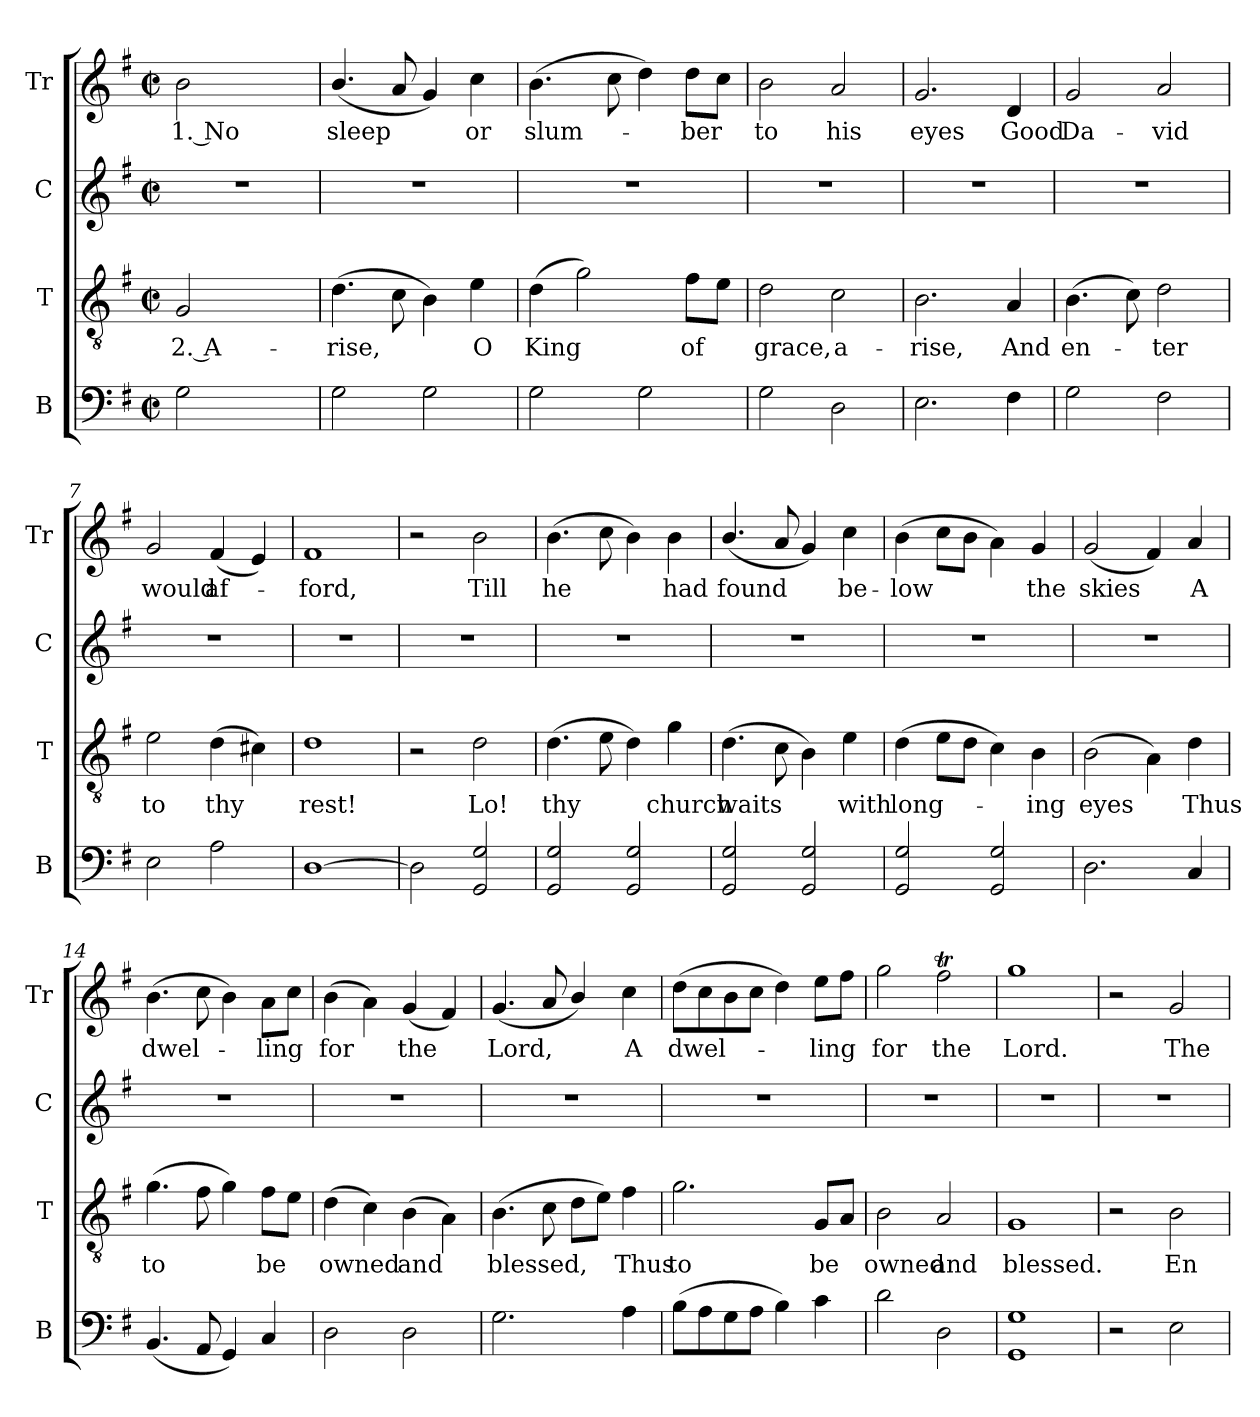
**kern	**kern	**text	**kern	**kern	**text
*part4	*part3	*part3	*part2	*part1	*part1
*staff4	*staff3	*staff3	*staff2	*staff1	*staff1
*I"B	*I"T	*	*I"C	*I"Tr	*
*I'B	*I'T	*	*I'C	*I'Tr	*
*clefF4	*clefGv2	*	*clefG2	*clefG2	*
*k[f#]	*k[f#]	*	*k[f#]	*k[f#]	*
*M2/2	*M2/2	*	*M2/2	*M2/2	*
*met(c|)	*met(c|)	*	*met(c|)	*met(c|)	*
*MM140	*MM140	*	*MM140	*MM140	*
=1	=1	=1	=1	=1	=1
!	!	!LO:LY:b	!	!	!LO:LY:b
2G\	2G/	2. A-	1r	2b\	1. No
2ryy	2ryy	.	.	2ryy	.
=2	=2	=2	=2	=2	=2
!	!	!LO:LY:b	!	!	!LO:LY:b
2G\	(>4.d\	-rise,	1r	(<4.b/	sleep
.	8c\	.	.	8a/	.
2G\	4B\)	.	.	4g/)	.
!	!	!LO:LY:b	!	!	!LO:LY:b
.	4e\	O	.	4cc\	or
=3	=3	=3	=3	=3	=3
!	!	!LO:LY:b	!	!	!LO:LY:b
2G\	(>4d\	King	1r	(>4.b\	slum-
.	2g\)	.	.	.	.
.	.	.	.	8cc\	.
2G\	.	.	.	4dd\)	.
!	!	!LO:LY:b	!	!	!LO:LY:b
.	8f#\L	of	.	8dd\L	-ber
.	8e\J	.	.	8cc\J	.
=4	=4	=4	=4	=4	=4
!	!	!LO:LY:b	!	!	!LO:LY:b
2G\	2d\	grace,	1r	2b\	to
!	!	!LO:LY:b	!	!	!LO:LY:b
2D\	2c\	a-	.	2a/	his
=5	=5	=5	=5	=5	=5
!	!	!LO:LY:b	!	!	!LO:LY:b
2.E\	2.B\	-rise,	1r	2.g/	eyes
!	!	!LO:LY:b	!	!	!LO:LY:b
4F#\	4A/	And	.	4d/	Good
=6	=6	=6	=6	=6	=6
!	!	!LO:LY:b	!	!	!LO:LY:b
2G\	(>4.B\	en-	1r	2g/	Da-
.	8c\)	.	.	.	.
!	!	!LO:LY:b	!	!	!LO:LY:b
2F#\	2d\	-ter	.	2a/	-vid
=7	=7	=7	=7	=7	=7
!	!	!LO:LY:b	!	!	!LO:LY:b
2E\	2e\	to	1r	2g/	would
!	!	!LO:LY:b	!	!	!LO:LY:b
2A\	(>4d\	thy	.	(<4f#/	af-
.	4c#X\)	.	.	4e/)	.
=8	=8	=8	=8	=8	=8
!	!	!LO:LY:b	!	!	!LO:LY:b
[1D	1d	rest!	1r	1f#	-ford,
=9	=9	=9	=9	=9	=9
2D\]	2r	.	1r	2r	.
!	!	!LO:LY:b	!	!	!LO:LY:b
2GG/ 2G/	2d\	Lo!	.	2b\	Till
=10	=10	=10	=10	=10	=10
!	!	!LO:LY:b	!	!	!LO:LY:b
2GG/ 2G/	(>4.d\	thy	1r	(>4.b\	he
.	8e\	.	.	8cc\	.
2GG/ 2G/	4d\)	.	.	4b\)	.
!	!	!LO:LY:b	!	!	!LO:LY:b
.	4g\	church	.	4b\	had
!!LO:LB:g=z
=11	=11	=11	=11	=11	=11
!	!	!LO:LY:b	!	!	!LO:LY:b
2GG/ 2G/	(>4.d\	waits	1r	(<4.b/	found
.	8c\	.	.	8a/	.
2GG/ 2G/	4B\)	.	.	4g/)	.
!	!	!LO:LY:b	!	!	!LO:LY:b
.	4e\	with	.	4cc\	be-
=12	=12	=12	=12	=12	=12
!	!	!LO:LY:b	!	!	!LO:LY:b
2GG/ 2G/	(>4d\	long-	1r	(>4b\	-low
.	8e\L	.	.	8cc\L	.
.	8d\J	.	.	8b\J	.
2GG/ 2G/	4c\)	.	.	4a\)	.
!	!	!LO:LY:b	!	!	!LO:LY:b
.	4B\	-ing	.	4g/	the
=13	=13	=13	=13	=13	=13
!	!	!LO:LY:b	!	!	!LO:LY:b
2.D\	(>2B\	eyes	1r	(<2g/	skies
.	4A\)	.	.	4f#/)	.
!	!	!LO:LY:b	!	!	!LO:LY:b
4C/	4d\	Thus	.	4a/	A
=14	=14	=14	=14	=14	=14
!	!	!LO:LY:b	!	!	!LO:LY:b
(<4.BB/	(>4.g\	to	1r	(>4.b\	dwel-
8AA/	8f#\	.	.	8cc\	.
4GG/)	4g\)	.	.	4b\)	.
!	!	!LO:LY:b	!	!	!LO:LY:b
4C/	8f#\L	be	.	8a\L	-ling
.	8e\J	.	.	8cc\J	.
=15	=15	=15	=15	=15	=15
!	!	!LO:LY:b	!	!	!LO:LY:b
2D\	(>4d\	owned	1r	(>4b\	for
.	4c\)	.	.	4a\)	.
!	!	!LO:LY:b	!	!	!LO:LY:b
2D\	(>4B\	and	.	(<4g/	the
.	4A\)	.	.	4f#/)	.
=16	=16	=16	=16	=16	=16
!	!	!LO:LY:b	!	!	!LO:LY:b
2.G\	(>4.B\	blessed,	1r	(<4.g/	Lord,
.	8c\	.	.	8a/	.
.	8d\L	.	.	4b/)	.
.	8e\J)	.	.	.	.
!	!	!LO:LY:b	!	!	!LO:LY:b
4A\	4f#\	Thus	.	4cc\	A
=17	=17	=17	=17	=17	=17
!	!	!LO:LY:b	!	!	!LO:LY:b
(>8B\L	2.g\	to	1r	(>8dd\L	dwel-
8A\	.	.	.	8cc\	.
8G\	.	.	.	8b\	.
8A\J	.	.	.	8cc\J	.
4B\)	.	.	.	4dd\)	.
!	!	!LO:LY:b	!	!	!LO:LY:b
4c\	8G/L	be	.	8ee\L	-ling
.	8A/J	.	.	8ff#\J	.
=18	=18	=18	=18	=18	=18
!	!	!LO:LY:b	!	!	!LO:LY:b
2d\	2B\	owned	1r	2gg\	for
!	!	!LO:LY:b	!	!	!LO:LY:b
2D\	2A/	and	.	2ff#t\	the
=19	=19	=19	=19	=19	=19
!	!	!LO:LY:b	!	!	!LO:LY:b
1GG 1G	1G	blessed.	1r	1gg	Lord.
!!LO:LB:g=z
=20	=20	=20	=20	=20	=20
2r	2r	.	1r	2r	.
!	!	!LO:LY:b	!	!	!LO:LY:b
2E\	2B\	En-	.	2g/	The
=	=	=	=	=	=
*-	*-	*-	*-	*-	*-
